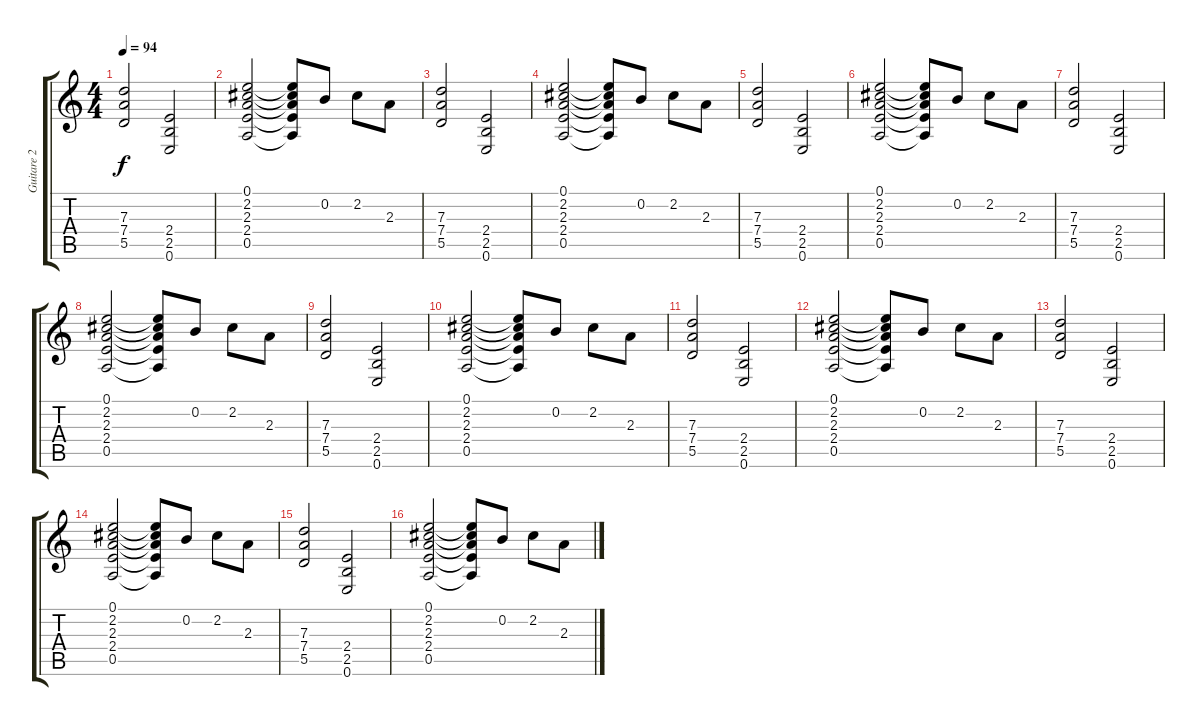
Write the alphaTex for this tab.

\track ("Guitare 2" "Guitare 2") {instrument distortionguitar}
\staff {score tabs}
\tuning (E4 B3 G3 D3 A2 E2) {hide}
\ts (4 4)
\tempo 94
\clef g2
\ks c
(7.3 7.4 5.5).2{dy f} (2.4 2.5 0.6).2 |
(0.1 2.2 2.3 2.4 0.5).2 (0.1{t} 2.2{t} 2.3{t} 2.4{t} 0.5{t}).8 0.2.8 2.2.8 2.3.8 |
(7.3 7.4 5.5).2 (2.4 2.5 0.6).2 |
(0.1 2.2 2.3 2.4 0.5).2 (0.1{t} 2.2{t} 2.3{t} 2.4{t} 0.5{t}).8 0.2.8 2.2.8 2.3.8 |
(7.3 7.4 5.5).2 (2.4 2.5 0.6).2 |
(0.1 2.2 2.3 2.4 0.5).2 (0.1{t} 2.2{t} 2.3{t} 2.4{t} 0.5{t}).8 0.2.8 2.2.8 2.3.8 |
(7.3 7.4 5.5).2 (2.4 2.5 0.6).2 |
(0.1 2.2 2.3 2.4 0.5).2 (0.1{t} 2.2{t} 2.3{t} 2.4{t} 0.5{t}).8 0.2.8 2.2.8 2.3.8 |
(7.3 7.4 5.5).2 (2.4 2.5 0.6).2 |
(0.1 2.2 2.3 2.4 0.5).2 (0.1{t} 2.2{t} 2.3{t} 2.4{t} 0.5{t}).8 0.2.8 2.2.8 2.3.8 |
(7.3 7.4 5.5).2 (2.4 2.5 0.6).2 |
(0.1 2.2 2.3 2.4 0.5).2 (0.1{t} 2.2{t} 2.3{t} 2.4{t} 0.5{t}).8 0.2.8 2.2.8 2.3.8 |
(7.3 7.4 5.5).2 (2.4 2.5 0.6).2 |
(0.1 2.2 2.3 2.4 0.5).2 (0.1{t} 2.2{t} 2.3{t} 2.4{t} 0.5{t}).8 0.2.8 2.2.8 2.3.8 |
(7.3 7.4 5.5).2 (2.4 2.5 0.6).2 |
(0.1 2.2 2.3 2.4 0.5).2 (0.1{t} 2.2{t} 2.3{t} 2.4{t} 0.5{t}).8 0.2.8 2.2.8 2.3.8
